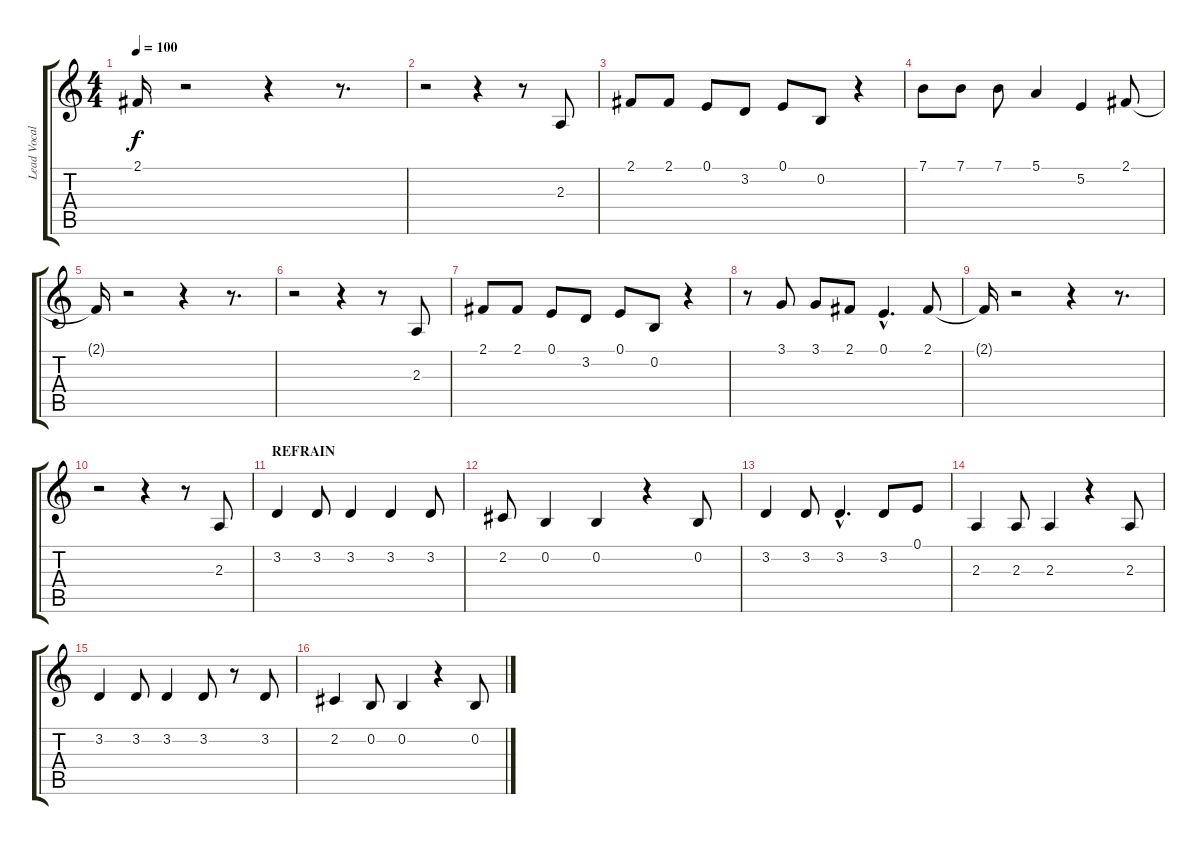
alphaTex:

\track ("Lead Vocals" "Lead Vocal") {instrument sopranosax}
\staff {score tabs}
\tuning (E4 B3 G3 D3 A2 E2) {hide}
\ts (4 4)
\tempo 100
\clef g2
\ks c
2.1{t}.16{dy f} r.2 r.4 r.8{d} |
r.2 r.4 r.8 2.3.8 |
2.1.8 2.1.8 0.1.8 3.2.8 0.1.8 0.2.8 r.4 |
7.1.8 7.1.8 7.1.8 5.1.4 5.2.4 2.1.8 |
2.1{t}.16 r.2 r.4 r.8{d} |
r.2 r.4 r.8 2.3.8 |
2.1.8 2.1.8 0.1.8 3.2.8 0.1.8 0.2.8 r.4 |
r.8 3.1.8 3.1.8 2.1.8 0.1{hac}.4{d} 2.1.8 |
2.1{t}.16 r.2 r.4 r.8{d} |
r.2 r.4 r.8 2.3.8 |
\section ("" "REFRAIN")
3.2.4 3.2.8 3.2.4 3.2.4 3.2.8 |
2.2.8 0.2.4 0.2.4 r.4 0.2.8 |
3.2.4 3.2.8 3.2{hac}.4{d} 3.2.8 0.1.8 |
2.3.4 2.3.8 2.3.4 r.4 2.3.8 |
3.2.4 3.2.8 3.2.4 3.2.8 r.8 3.2.8 |
2.2.4 0.2.8 0.2.4 r.4 0.2.8
